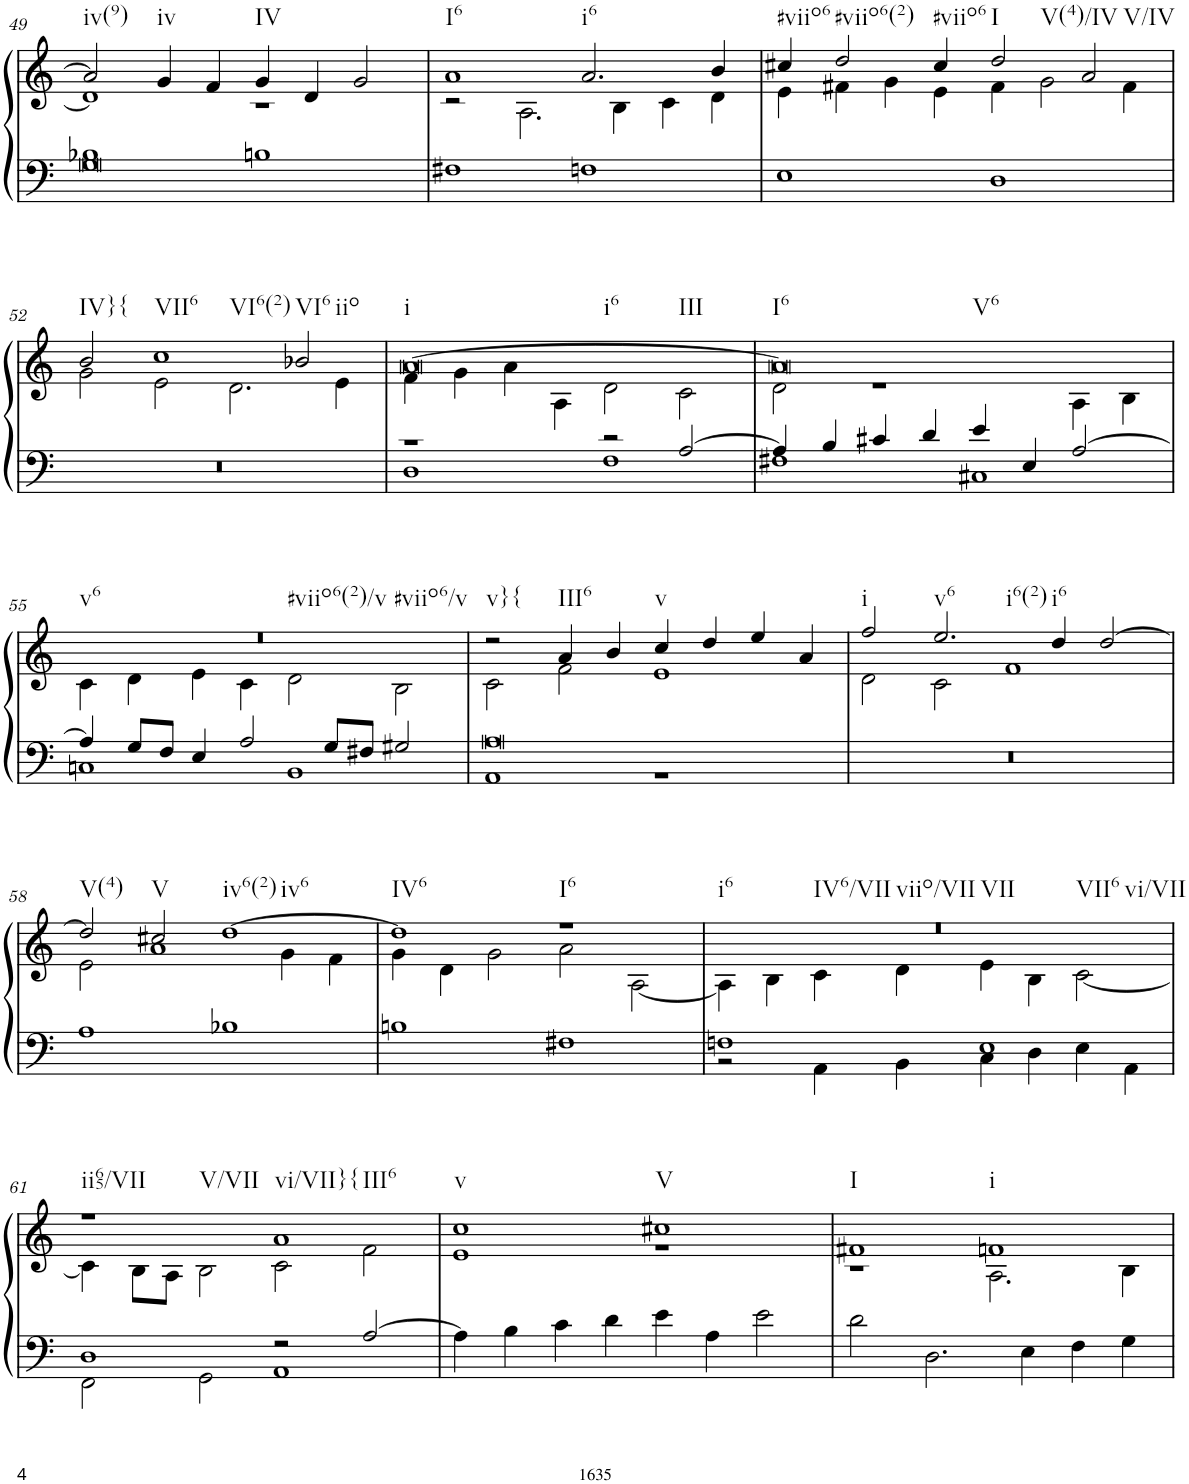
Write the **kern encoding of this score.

**kern	**kern
*part1	*part1
*staff2	*staff1
*I"Organ	*
*I'Org.	*
!!LO:PB:g=z
*clefF4	*clefG2
*k[]	*k[]
*M4/2	*M4/2
=49	=49
*^	*^
!	!	!LO:TX:b:t=iv(9)	!
1B-X	0G	2a/]	1d]
!	!	!LO:TX:b:t=iv	!
.	.	4g/	.
.	.	4f/	.
!	!	!LO:TX:b:t=IV	!
1Bn	.	4g/	1r
.	.	4d/	.
.	.	2g/	.
*v	*v	*	*
=50	=50	=50
!	!LO:TX:b:t=I6	!
1F#X	1a	2r
.	.	2.A\
!	!LO:TX:b:t=i6	!
1Fn	2.a/	.
.	.	4B\
.	.	4c\
.	4b/	4d\
=51	=51	=51
!	!LO:TX:b:t=#viio6	!
1E	4cc#X/	4e\
!	!LO:TX:b:t=#viio6(2)	!
.	2dd/	4f#X\
.	.	4g\
!	!LO:TX:b:t=#viio6	!
.	4cc#/	4e\
!	!LO:TX:b:t=I	!
!	!LO:TX:b:t=V(4)/IV	!
1D	2dd/	4f#\
.	.	2g\
!	!LO:TX:b:t=V/IV	!
.	2a/	.
.	.	4f#\
!!LO:LB:g=z	!!
=52	=52	=52
!	!LO:TX:b:t=IV}{	!
0r	2b/	2g\
!	!LO:TX:b:t=VII6	!
!	!LO:TX:b:t=VI6(2)	!
.	1cc	2e\
.	.	2.d\
!	!LO:TX:b:t=VI6	!
!	!LO:TX:b:t=iio	!
.	2b-X/	.
.	.	4e\
=53	=53	=53
*^	*	*
!	!	!LO:TX:b:t=i	!
!	!	!LO:TX:b:t=i6	!
!	!	!LO:TX:b:t=III	!
1r	1D	[0a	4f\
.	.	.	4g\
.	.	.	4a\
.	.	.	4A\
2r	1F	.	2d\
[2A/	.	.	2c\
=54	=54	=54	=54
!	!	!LO:TX:b:t=I6	!
!	!	!LO:TX:b:t=V6	!
4A/]	1F#X	0a]	2d\
4B/	.	.	.
4c#X/	.	.	1r
4d/	.	.	.
4e/	1C#X	.	.
4E/	.	.	.
[2A/	.	.	4A\
.	.	.	4B\
!!LO:LB:g=z	!!
=55	=55	=55	=55
!	!	!LO:TX:b:t=v6	!
!	!	!LO:TX:b:t=#viio6(2)/v	!
!	!	!LO:TX:b:t=#viio6/v	!
4A/]	1Cn	0r	4c\
8G/L	.	.	4d\
8F/J	.	.	.
4E/	.	.	4e\
2A/	.	.	4c\
.	1BB	.	2d\
8G/L	.	.	.
8F#X/J	.	.	.
2G#X/	.	.	2B\
=56	=56	=56	=56
!	!	!LO:TX:b:t=v}{	!
0A	1AA	2r	2c\
!	!	!LO:TX:b:t=III6	!
.	.	4a/	2f\
.	.	4b/	.
!	!	!LO:TX:b:t=v	!
.	1r	4cc/	1e
.	.	4dd/	.
.	.	4ee/	.
.	.	4a/	.
*v	*v	*	*
=57	=57	=57
!	!LO:TX:b:t=i	!
0r	2ff/	2d\
!	!LO:TX:b:t=v6	!
!	!LO:TX:b:t=i6(2)	!
.	2.ee/	2c\
.	.	1f
!	!LO:TX:b:t=i6	!
.	4dd/	.
.	[2dd/	.
!!LO:LB:g=z	!!
=58	=58	=58
!	!LO:TX:b:t=V(4)	!
1A	2dd/]	2e\
!	!LO:TX:b:t=V	!
.	2cc#X/	1a
!	!LO:TX:b:t=iv6(2)	!
!	!LO:TX:b:t=iv6	!
1B-X	[1dd	.
.	.	4g\
.	.	4f\
=59	=59	=59
!	!LO:TX:b:t=IV6	!
1Bn	1dd]	4g\
.	.	4d\
.	.	2g\
!	!LO:TX:b:t=I6	!
1F#X	1r	2a\
.	.	[2A\
=60	=60	=60
*^	*	*
!	!	!LO:TX:b:t=i6	!
!	!	!LO:TX:b:t=IV6/VII	!
!	!	!LO:TX:b:t=viio/VII	!
!	!	!LO:TX:b:t=VII	!
!	!	!LO:TX:b:t=VII6	!
!	!	!LO:TX:b:t=vi/VII	!
1Fn	2r	0r	4A\]
.	.	.	4B\
.	4AA\	.	4c\
.	4BB\	.	4d\
1E	4C\	.	4e\
.	4D\	.	4B\
.	4E\	.	[2c\
.	4AA\	.	.
!!LO:LB:g=z	!!
=61	=61	=61	=61
!	!	!LO:TX:b:t=ii65/VII	!
!	!	!LO:TX:b:t=V/VII	!
1D	2FF\	1r	4c\]
.	.	.	8B\L
.	.	.	8A\J
.	2GG\	.	2B\
!	!	!LO:TX:b:t=vi/VII}{	!
!	!	!LO:TX:b:t=III6	!
2r	1AA	1a	2c\
[2A/	.	.	2f\
*v	*v	*	*
=62	=62	=62
!	!LO:TX:b:t=v	!
4A\]	1cc	1e
4B\	.	.
4c\	.	.
4d\	.	.
!	!LO:TX:b:t=V	!
4e\	1cc#X	1r
4A\	.	.
2e\	.	.
=63	=63	=63
!	!LO:TX:b:t=I	!
2d\	1f#X	1r
2.D\	.	.
!	!LO:TX:b:t=i	!
.	1fn	2.A\
4E\	.	.
4F\	.	.
4G\	.	4B\
*	*v	*v
=	=
*-	*-
